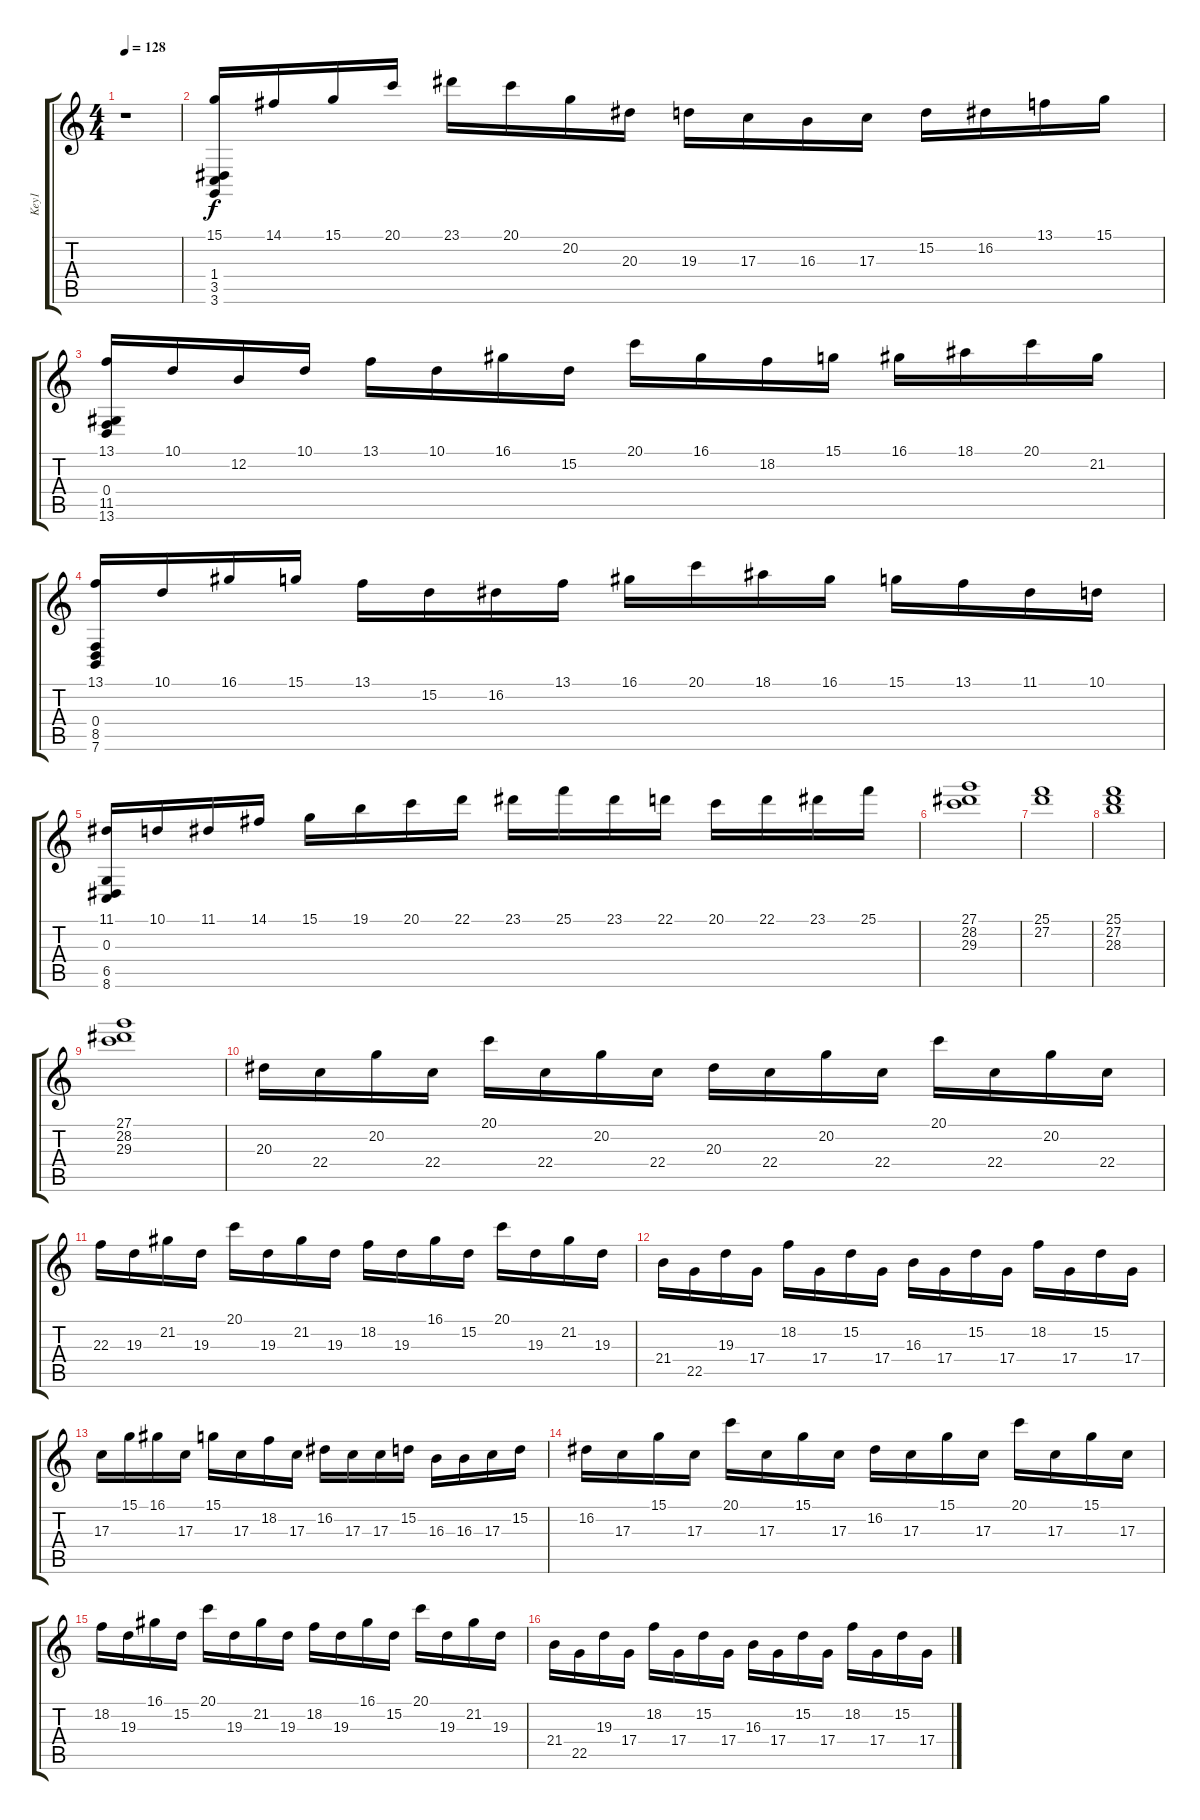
\track ("Key1" "Key1") {instrument stringensemble1}
\staff {score tabs}
\tuning (E4 B3 G3 D3 A2 E2) {hide}
\ts (4 4)
\tempo 128
\clef g2
\ks c
r.1{dy f instrument stringensemble1} |
(15.1 1.4 3.5 3.6).16 14.1.16 15.1.16 20.1.16 23.1.16 20.1.16 20.2.16 20.3.16 19.3.16 17.3.16 16.3.16 17.3.16 15.2.16 16.2.16 13.1.16 15.1.16 |
(13.1 0.4 11.5 13.6).16 10.1.16 12.2.16 10.1.16 13.1.16 10.1.16 16.1.16 15.2.16 20.1.16 16.1.16 18.2.16 15.1.16 16.1.16 18.1.16 20.1.16 21.2.16 |
(13.1 0.4 8.5 7.6).16 10.1.16 16.1.16 15.1.16 13.1.16 15.2.16 16.2.16 13.1.16 16.1.16 20.1.16 18.1.16 16.1.16 15.1.16 13.1.16 11.1.16 10.1.16 |
(11.1 0.3 6.5 8.6).16 10.1.16 11.1.16 14.1.16 15.1.16 19.1.16 20.1.16 22.1.16 23.1.16 25.1.16 23.1.16 22.1.16 20.1.16 22.1.16 23.1.16 25.1.16 |
(27.1 28.2 29.3).1 |
(25.1 27.2).1 |
(25.1 27.2 28.3).1 |
(27.1 28.2 29.3).1 |
20.3.16 22.4.16 20.2.16 22.4.16 20.1.16 22.4.16 20.2.16 22.4.16 20.3.16 22.4.16 20.2.16 22.4.16 20.1.16 22.4.16 20.2.16 22.4.16 |
22.3.16 19.3.16 21.2.16 19.3.16 20.1.16 19.3.16 21.2.16 19.3.16 18.2.16 19.3.16 16.1.16 15.2.16 20.1.16 19.3.16 21.2.16 19.3.16 |
21.4.16 22.5.16 19.3.16 17.4.16 18.2.16 17.4.16 15.2.16 17.4.16 16.3.16 17.4.16 15.2.16 17.4.16 18.2.16 17.4.16 15.2.16 17.4.16 |
17.3.16 15.1.16 16.1.16 17.3.16 15.1.16 17.3.16 18.2.16 17.3.16 16.2.16 17.3.16 17.3.16 15.2.16 16.3.16 16.3.16 17.3.16 15.2.16 |
16.2.16 17.3.16 15.1.16 17.3.16 20.1.16 17.3.16 15.1.16 17.3.16 16.2.16 17.3.16 15.1.16 17.3.16 20.1.16 17.3.16 15.1.16 17.3.16 |
18.2.16 19.3.16 16.1.16 15.2.16 20.1.16 19.3.16 21.2.16 19.3.16 18.2.16 19.3.16 16.1.16 15.2.16 20.1.16 19.3.16 21.2.16 19.3.16 |
21.4.16 22.5.16 19.3.16 17.4.16 18.2.16 17.4.16 15.2.16 17.4.16 16.3.16 17.4.16 15.2.16 17.4.16 18.2.16 17.4.16 15.2.16 17.4.16
